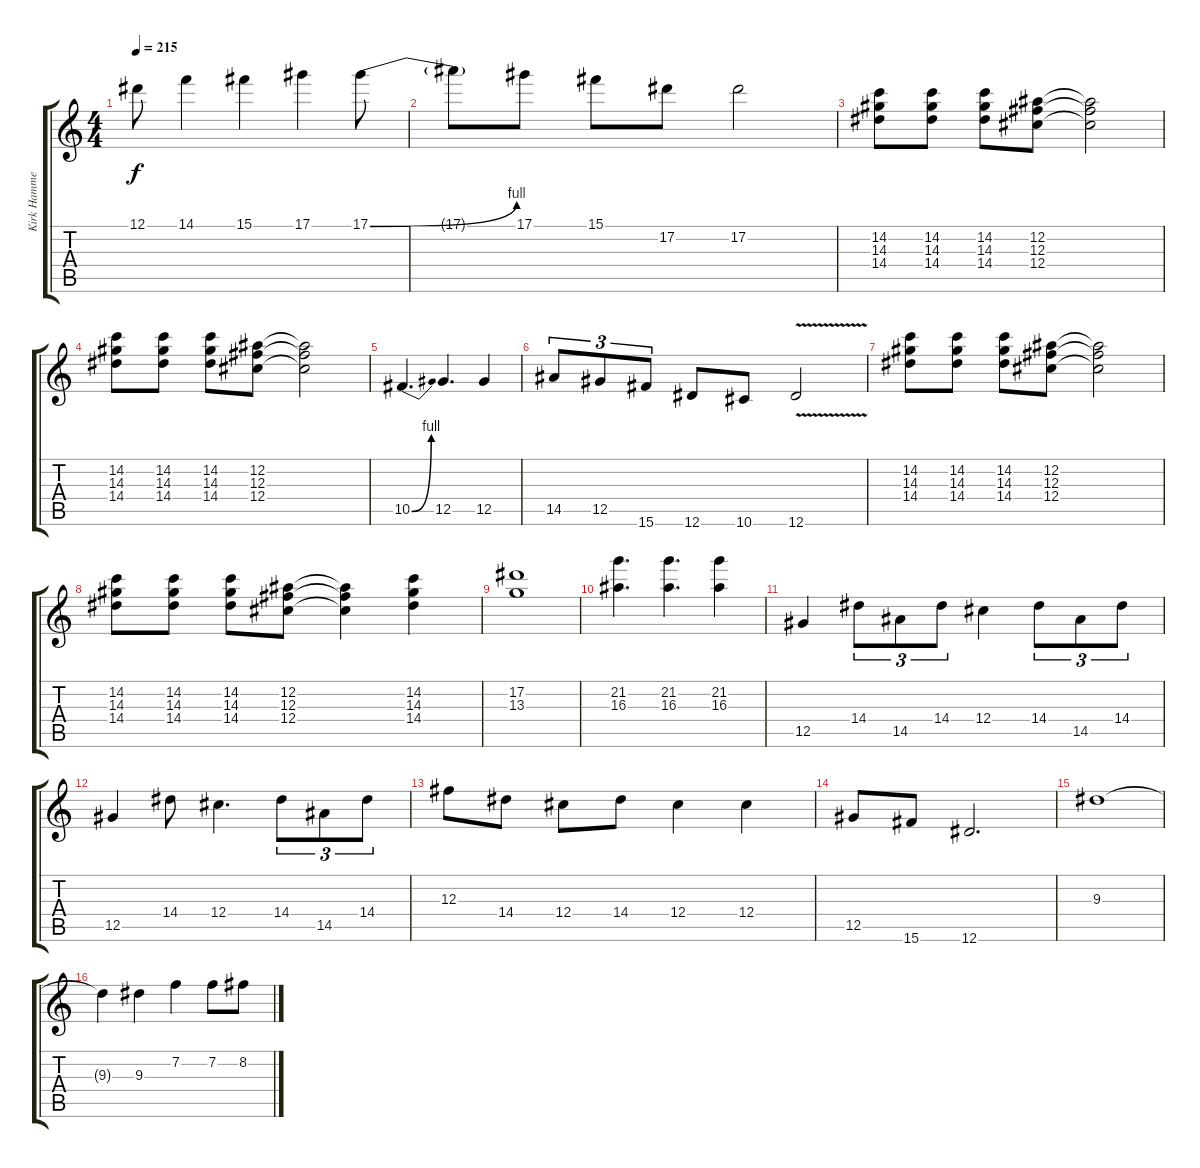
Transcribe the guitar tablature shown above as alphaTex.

\track ("Kirk Hammet Solo" "Kirk Hamme") {instrument distortionguitar}
\staff {score tabs}
\tuning (Eb4 Bb3 Gb3 Db3 Ab2 Eb2) {hide}
\ts (4 4)
\tempo 215
\clef g2
\ks c
12.1.8{dy f} 14.1.4 15.1.4 17.1.4 17.1{be (bend 0 0 60 4)}.8 |
17.1{t}.8 17.1.8 15.1.8 17.2.8 17.2.2 |
(14.2 14.3 14.4).8 (14.2 14.3 14.4).8 (14.2 14.3 14.4).8 (12.2 12.3 12.4).8 (12.2{t} 12.3{t} 12.4{t}).2 |
(14.2 14.3 14.4).8 (14.2 14.3 14.4).8 (14.2 14.3 14.4).8 (12.2 12.3 12.4).8 (12.2{t} 12.3{t} 12.4{t}).2 |
10.5{be (bend 0 0 60 4)}.4{d} 12.5.4{d} 12.5.4 |
14.5.8{tu (3 2)} 12.5.8{tu (3 2)} 15.6.8{tu (3 2)} 12.6.8 10.6.8 12.6{v}.2 |
(14.2 14.3 14.4).8 (14.2 14.3 14.4).8 (14.2 14.3 14.4).8 (12.2 12.3 12.4).8 (12.2{t} 12.3{t} 12.4{t}).2 |
(14.2 14.3 14.4).8 (14.2 14.3 14.4).8 (14.2 14.3 14.4).8 (12.2 12.3 12.4).8 (12.2{t} 12.3{t} 12.4{t}).4 (14.2 14.3 14.4).4 |
(17.2 13.3).1 |
(21.2 16.3).4{d} (21.2 16.3).4{d} (21.2 16.3).4 |
12.5.4 14.4.8{tu (3 2)} 14.5.8{tu (3 2)} 14.4.8{tu (3 2)} 12.4.4 14.4.8{tu (3 2)} 14.5.8{tu (3 2)} 14.4.8{tu (3 2)} |
12.5.4 14.4.8 12.4.4{d} 14.4.8{tu (3 2)} 14.5.8{tu (3 2)} 14.4.8{tu (3 2)} |
12.3.8 14.4.8 12.4.8 14.4.8 12.4.4 12.4.4 |
12.5.8 15.6.8 12.6.2{d} |
9.3.1 |
9.3{t}.4 9.3.4 7.2.4 7.2.8 8.2.8
